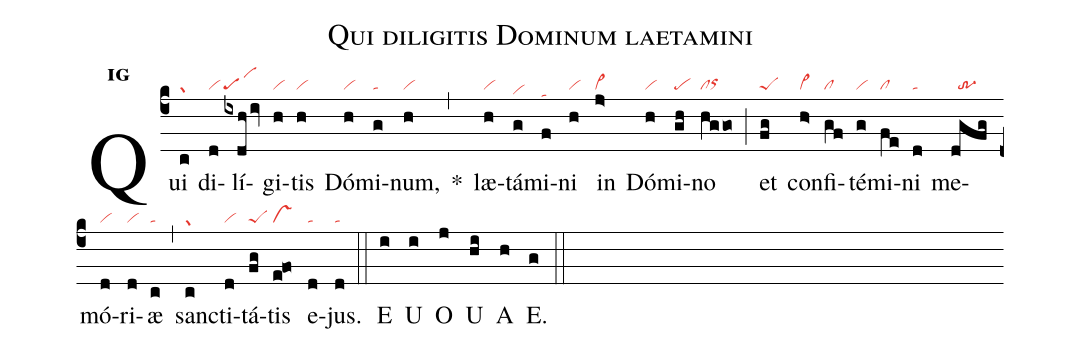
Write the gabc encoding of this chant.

name:Qui diligitis Dominum laetamini;
office-part:an;
mode:1g;
nabc-lines:1;
%%
initial-style: 1;
name:Domine spes Sanctorum;
mode: 3;
office-part: Antiphona;
annotation: Ant.;
annotation: iii g;
nabc-lines:1;
%%
initial-style: 1;
name:Qui diligitis Dominum laetamini;
mode: 1;
office-part: Antiphona;
annotation: Ant.;
annotation: i g;
nabc-lines:1;
%%
(c4) Qui(c|gr) di(d|vi)lí(ixdh/iv|scG1)gi(h|vi)tis(h|vi) Dó(h|vi)mi(g|ta)num,(h|vi) <sp>*</sp>(,) læ(h|vi)tá(g|vihd)mi(f|tahc)ni(h|vi) in(j>|vi>) Dó(h|vi)mi(gh|pe)no(hggo|clorhh) (;) et(fg|peS) con(h>|vi>)fi(gf|cl)té(g|vi)mi(fe|cl)ni(d|ta) me(dgfg|//tr-3)mó(d|vi)ri(d|vi)æ(c|ta) (,) san(c|gr)cti(d|vi)tá(fg|peS)tis(e@fo|vs) e(d|ta)jus.(d|ta) (::)
<eu>E(i) U(i) O(j) U(hi) A(h) E.(g) </eu>(::)
